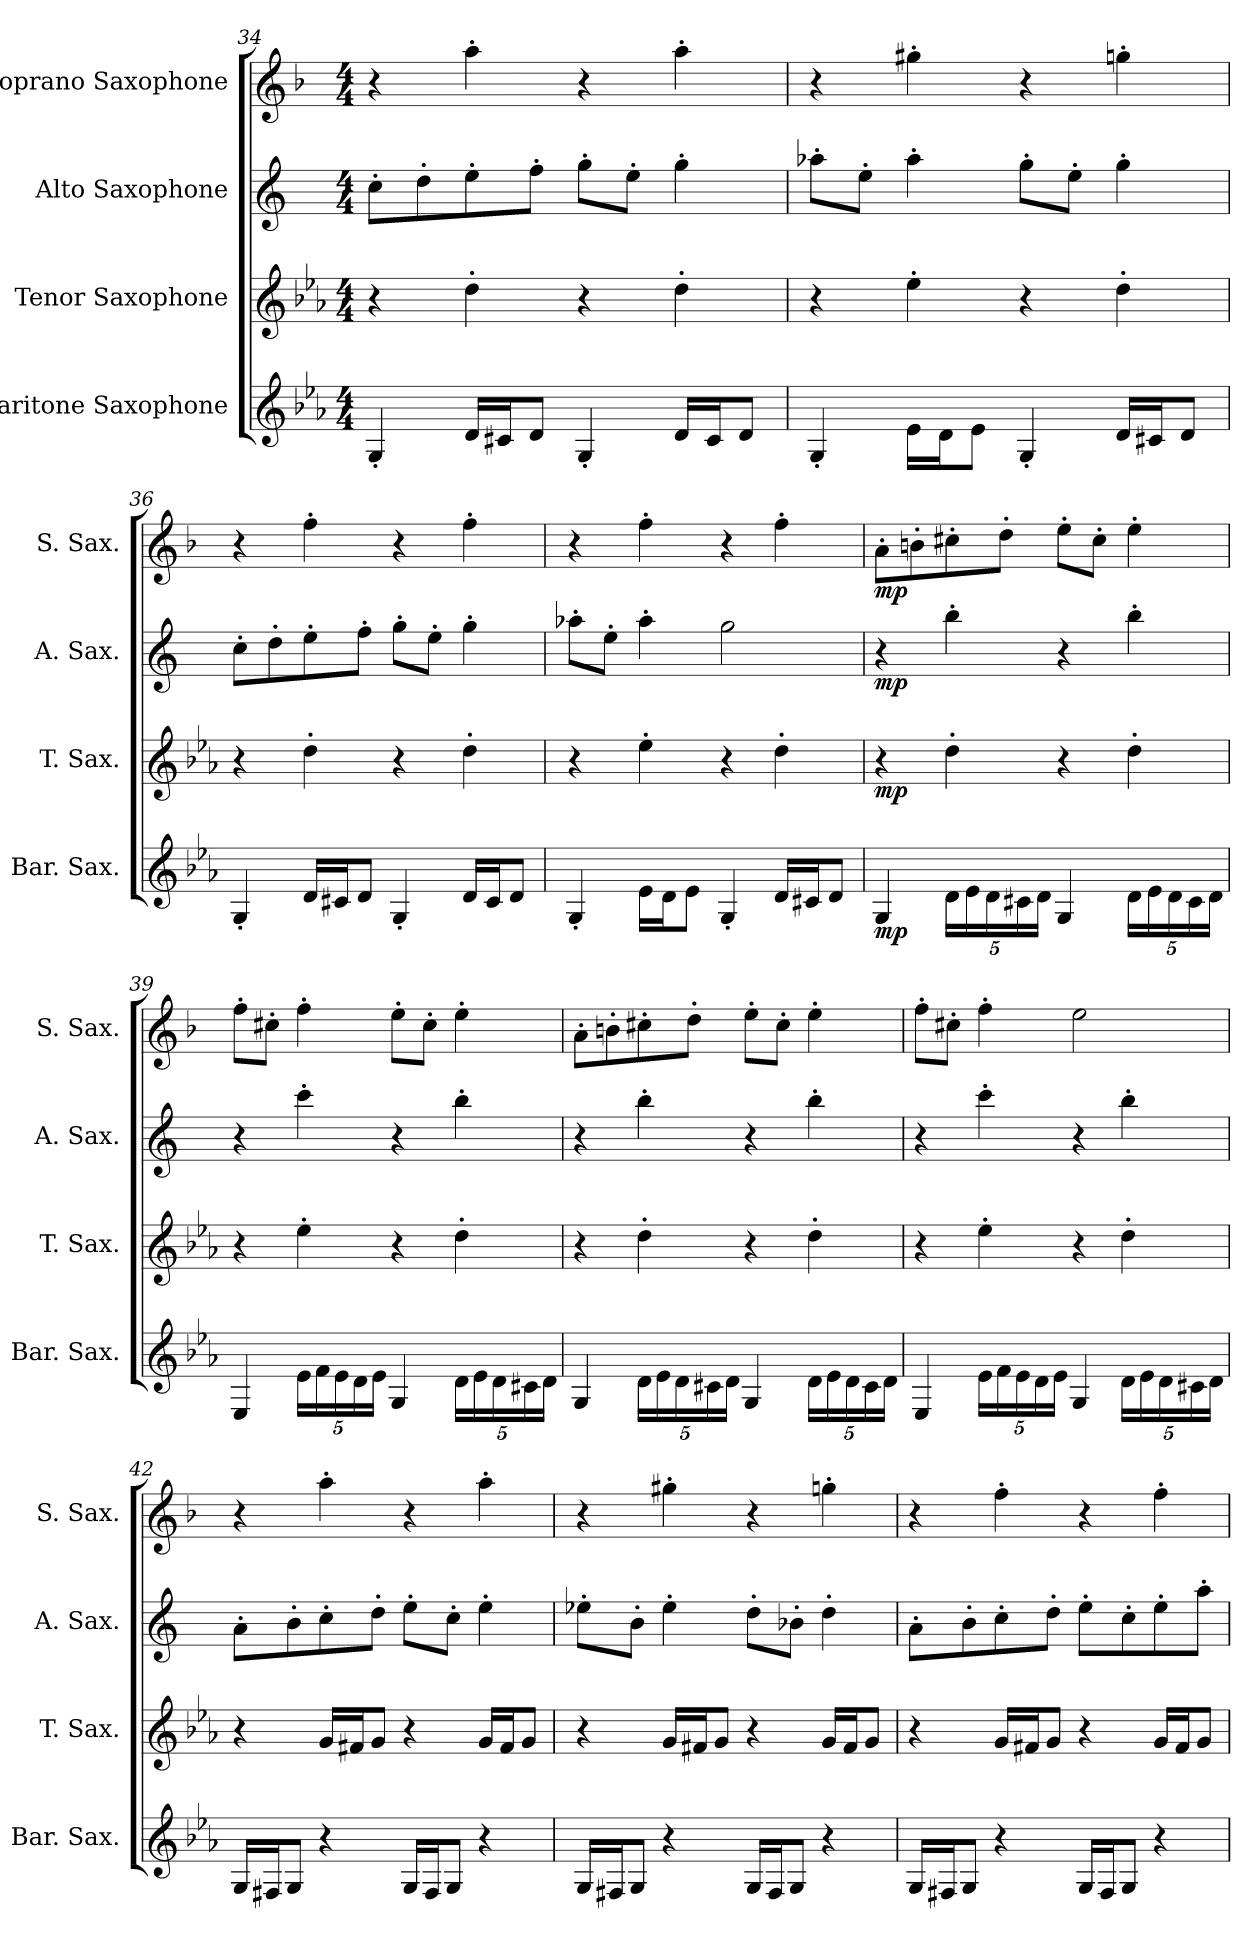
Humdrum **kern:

**kern	**dynam	**kern	**dynam	**kern	**dynam	**kern	**dynam
*part4	*part4	*part3	*part3	*part2	*part2	*part1	*part1
*staff4	*staff4	*staff3	*staff3	*staff2	*staff2	*staff1	*staff1
*I"Baritone Saxophone	*	*I"Tenor Saxophone	*	*I"Alto Saxophone	*	*I"Soprano Saxophone	*
*I'Bar. Sax.	*	*I'T. Sax.	*	*I'A. Sax.	*	*I'S. Sax.	*
*clefG2	*	*clefG2	*	*clefG2	*	*clefG2	*
*ITrd12c21	*	*ITrd8c14	*	*ITrd5c9	*	*ITrd1c2	*
*k[b-e-a-]	*	*k[b-e-a-]	*	*k[b-e-a-]	*	*k[b-e-a-]	*
*M4/4	*	*M4/4	*	*M4/4	*	*M4/4	*
=34	=34	=34	=34	=34	=34	=34	=34
4GG'/	.	4r	.	8e-'\L	.	4r	.
.	.	.	.	8f'\	.	.	.
16D/LL	.	4d'\	.	8g'\	.	4gg'\	.
16C#X/J	.	.	.	.	.	.	.
8D/J	.	.	.	8a-'\J	.	.	.
4GG'/	.	4r	.	8b-'\L	.	4r	.
.	.	.	.	8g'\J	.	.	.
16D/LL	.	4d'\	.	4b-'\	.	4gg'\	.
16C#/J	.	.	.	.	.	.	.
8D/J	.	.	.	.	.	.	.
!!LO:PB:g=z
=35	=35	=35	=35	=35	=35	=35	=35
4GG'/	.	4r	.	8cc-X'\L	.	4r	.
.	.	.	.	8g'\J	.	.	.
16E-\LL	.	4e-'\	.	4cc-'\	.	4ff#X'\	.
16D\J	.	.	.	.	.	.	.
8E-\J	.	.	.	.	.	.	.
4GG'/	.	4r	.	8b-'\L	.	4r	.
.	.	.	.	8g'\J	.	.	.
16D/LL	.	4d'\	.	4b-'\	.	4ffn'\	.
16C#X/J	.	.	.	.	.	.	.
8D/J	.	.	.	.	.	.	.
=36	=36	=36	=36	=36	=36	=36	=36
4GG'/	.	4r	.	8e-'\L	.	4r	.
.	.	.	.	8f'\	.	.	.
16D/LL	.	4d'\	.	8g'\	.	4ee-'\	.
16C#X/J	.	.	.	.	.	.	.
8D/J	.	.	.	8a-'\J	.	.	.
4GG'/	.	4r	.	8b-'\L	.	4r	.
.	.	.	.	8g'\J	.	.	.
16D/LL	.	4d'\	.	4b-'\	.	4ee-'\	.
16C#/J	.	.	.	.	.	.	.
8D/J	.	.	.	.	.	.	.
=37	=37	=37	=37	=37	=37	=37	=37
4GG'/	.	4r	.	8cc-X'\L	.	4r	.
.	.	.	.	8g'\J	.	.	.
16E-\LL	.	4e-'\	.	4cc-'\	.	4ee-'\	.
16D\J	.	.	.	.	.	.	.
8E-\J	.	.	.	.	.	.	.
4GG'/	.	4r	.	2b-\	.	4r	.
16D/LL	.	4d'\	.	.	.	4ee-'\	.
16C#X/J	.	.	.	.	.	.	.
8D/J	.	.	.	.	.	.	.
!!LO:LB:g=z
=38	=38	=38	=38	=38	=38	=38	=38
!	!LO:DY:b	!	!LO:DY:b	!	!LO:DY:b	!	!LO:DY:b
4GG/	mp	4r	mp	4r	mp	8g'\L	mp
.	.	.	.	.	.	8an'\	.
*Xbrackettup	*	*	*	*	*	*	*
20D\LL	.	4d'\	.	4dd'\	.	8bn'\	.
20E-\	.	.	.	.	.	.	.
20D\	.	.	.	.	.	.	.
.	.	.	.	.	.	8cc'\J	.
20C#X\	.	.	.	.	.	.	.
20D\JJ	.	.	.	.	.	.	.
4GG/	.	4r	.	4r	.	8dd'\L	.
.	.	.	.	.	.	8b'\J	.
20D\LL	.	4d'\	.	4dd'\	.	4dd'\	.
20E-\	.	.	.	.	.	.	.
20D\	.	.	.	.	.	.	.
20C#\	.	.	.	.	.	.	.
20D\JJ	.	.	.	.	.	.	.
=39	=39	=39	=39	=39	=39	=39	=39
4EE-/	.	4r	.	4r	.	8ee-'\L	.
.	.	.	.	.	.	8bn'\J	.
20E-\LL	.	4e-'\	.	4ee-'\	.	4ee-'\	.
20F\	.	.	.	.	.	.	.
20E-\	.	.	.	.	.	.	.
20D\	.	.	.	.	.	.	.
20E-\JJ	.	.	.	.	.	.	.
4GG/	.	4r	.	4r	.	8dd'\L	.
.	.	.	.	.	.	8b'\J	.
20D\LL	.	4d'\	.	4dd'\	.	4dd'\	.
20E-\	.	.	.	.	.	.	.
20D\	.	.	.	.	.	.	.
20C#X\	.	.	.	.	.	.	.
20D\JJ	.	.	.	.	.	.	.
!!LO:LB:g=z
=40	=40	=40	=40	=40	=40	=40	=40
4GG/	.	4r	.	4r	.	8g'\L	.
.	.	.	.	.	.	8an'\	.
20D\LL	.	4d'\	.	4dd'\	.	8bn'\	.
20E-\	.	.	.	.	.	.	.
20D\	.	.	.	.	.	.	.
.	.	.	.	.	.	8cc'\J	.
20C#X\	.	.	.	.	.	.	.
20D\JJ	.	.	.	.	.	.	.
4GG/	.	4r	.	4r	.	8dd'\L	.
.	.	.	.	.	.	8b'\J	.
20D\LL	.	4d'\	.	4dd'\	.	4dd'\	.
20E-\	.	.	.	.	.	.	.
20D\	.	.	.	.	.	.	.
20C#\	.	.	.	.	.	.	.
20D\JJ	.	.	.	.	.	.	.
=41	=41	=41	=41	=41	=41	=41	=41
4EE-/	.	4r	.	4r	.	8ee-'\L	.
.	.	.	.	.	.	8bn'\J	.
20E-\LL	.	4e-'\	.	4ee-'\	.	4ee-'\	.
20F\	.	.	.	.	.	.	.
20E-\	.	.	.	.	.	.	.
20D\	.	.	.	.	.	.	.
20E-\JJ	.	.	.	.	.	.	.
4GG/	.	4r	.	4r	.	2dd\	.
20D\LL	.	4d'\	.	4dd'\	.	.	.
20E-\	.	.	.	.	.	.	.
20D\	.	.	.	.	.	.	.
20C#X\	.	.	.	.	.	.	.
20D\JJ	.	.	.	.	.	.	.
!!LO:PB:g=z
=42	=42	=42	=42	=42	=42	=42	=42
16GG/LL	.	4r	.	8c'\L	.	4r	.
16FF#X/J	.	.	.	.	.	.	.
8GG/J	.	.	.	8d'\	.	.	.
4r	.	16G/LL	.	8e-'\	.	4gg'\	.
.	.	16F#X/J	.	.	.	.	.
.	.	8G/J	.	8f'\J	.	.	.
16GG/LL	.	4r	.	8g'\L	.	4r	.
16FF#/J	.	.	.	.	.	.	.
8GG/J	.	.	.	8e-'\J	.	.	.
4r	.	16G/LL	.	4g'\	.	4gg'\	.
.	.	16F#/J	.	.	.	.	.
.	.	8G/J	.	.	.	.	.
=43	=43	=43	=43	=43	=43	=43	=43
16GG/LL	.	4r	.	8g-X'\L	.	4r	.
16FF#X/J	.	.	.	.	.	.	.
8GG/J	.	.	.	8d'\J	.	.	.
4r	.	16G/LL	.	4g-'\	.	4ff#X'\	.
.	.	16F#X/J	.	.	.	.	.
.	.	8G/J	.	.	.	.	.
16GG/LL	.	4r	.	8f'\L	.	4r	.
16FF#/J	.	.	.	.	.	.	.
8GG/J	.	.	.	8d-X'\J	.	.	.
4r	.	16G/LL	.	4f'\	.	4ffn'\	.
.	.	16F#/J	.	.	.	.	.
.	.	8G/J	.	.	.	.	.
=44	=44	=44	=44	=44	=44	=44	=44
16GG/LL	.	4r	.	8c'\L	.	4r	.
16FF#X/J	.	.	.	.	.	.	.
8GG/J	.	.	.	8d'\	.	.	.
4r	.	16G/LL	.	8e-'\	.	4ee-'\	.
.	.	16F#X/J	.	.	.	.	.
.	.	8G/J	.	8f'\J	.	.	.
16GG/LL	.	4r	.	8g'\L	.	4r	.
16FF#/J	.	.	.	.	.	.	.
8GG/J	.	.	.	8e-'\	.	.	.
4r	.	16G/LL	.	8g'\	.	4ee-'\	.
.	.	16F#/J	.	.	.	.	.
.	.	8G/J	.	8cc'\J	.	.	.
=	=	=	=	=	=	=	=
*-	*-	*-	*-	*-	*-	*-	*-
